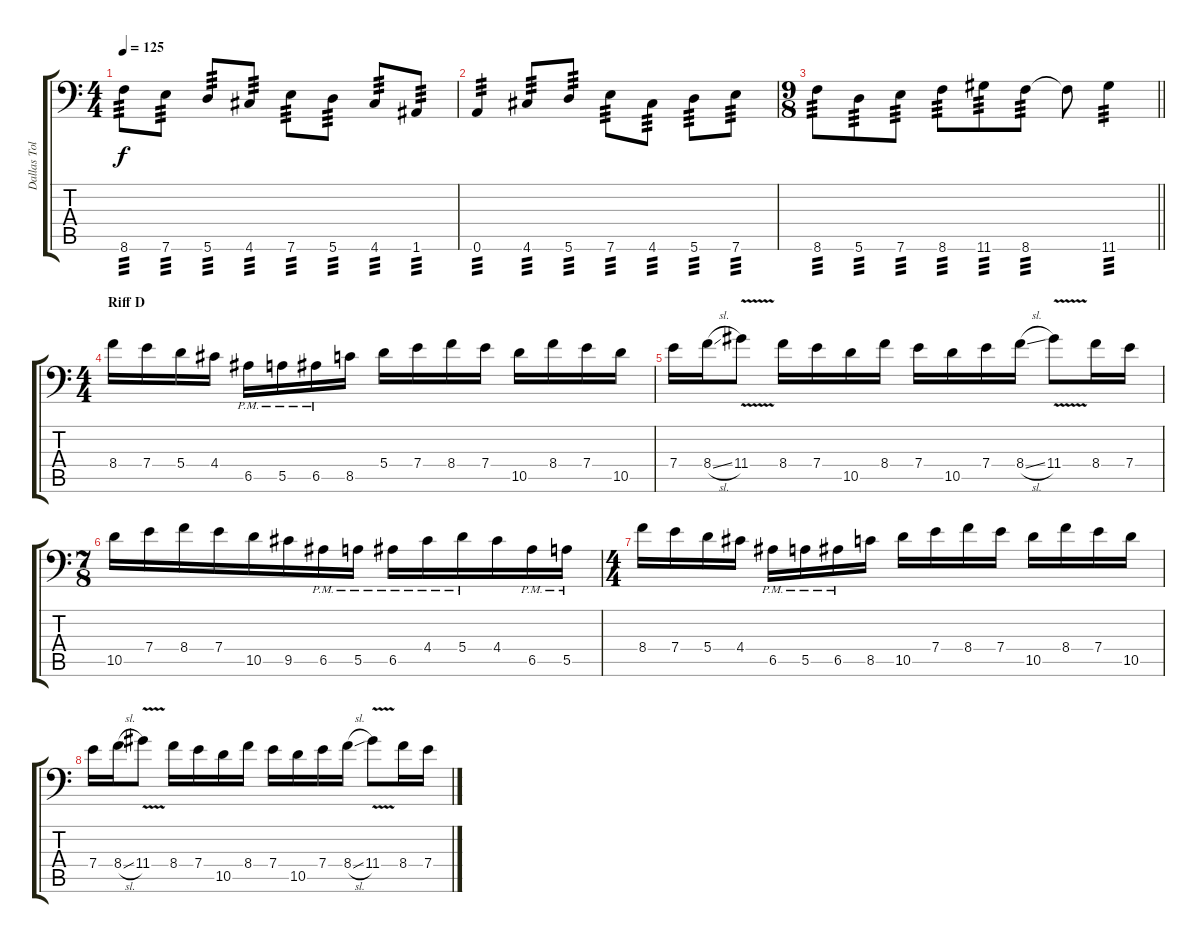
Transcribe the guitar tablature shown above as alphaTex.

\track ("Dallas Toler-Wade " "Dallas Tol") {instrument distortionguitar}
\staff {score tabs}
\tuning (B3 Gb3 D3 A2 E2 A1) {hide}
\ts (4 4)
\tempo 125
\clef f4
\ks c
8.6.8{tp 3 dy f} 7.6.8{tp 3} 5.6.8{tp 3} 4.6.8{tp 3} 7.6.8{tp 3} 5.6.8{tp 3} 4.6.8{tp 3} 1.6.8{tp 3} |
0.6.4{tp 3} 4.6.8{tp 3} 5.6.8{tp 3} 7.6.8{tp 3} 4.6.8{tp 3} 5.6.8{tp 3} 7.6.8{tp 3} |
\ts (9 8)
\barLineRight lightlight
8.6.8{tp 3} 5.6.8{tp 3} 7.6.8{tp 3} 8.6.8{tp 3} 11.6.8{tp 3} 8.6.8{tp 3} 8.6{t}.8 11.6.4{tp 3} |
\ts (4 4)
\section ("" "Riff D")
8.4.16 7.4.16 5.4.16 4.4.16 6.5{pm}.16 5.5{pm}.16 6.5{pm}.16 8.5.16 5.4.16 7.4.16 8.4.16 7.4.16 10.5.16 8.4.16 7.4.16 10.5.16 |
7.4.16 8.4{sl}.16 11.4{v}.8 8.4.16 7.4.16 10.5.16 8.4.16 7.4.16 10.5.16 7.4.16 8.4{sl}.16 11.4{v}.8 8.4.16 7.4.16 |
\ts (7 8)
10.5.16 7.4.16 8.4.16 7.4.16 10.5.16 9.5.16 6.5{pm}.16 5.5{pm}.16 6.5{pm}.16 4.4{pm}.16 5.4{pm}.16 4.4.16 6.5{pm}.16 5.5{pm}.16 |
\ts (4 4)
8.4.16 7.4.16 5.4.16 4.4.16 6.5{pm}.16 5.5{pm}.16 6.5{pm}.16 8.5.16 10.5.16 7.4.16 8.4.16 7.4.16 10.5.16 8.4.16 7.4.16 10.5.16 |
7.4.16 8.4{sl}.16 11.4{v}.8 8.4.16 7.4.16 10.5.16 8.4.16 7.4.16 10.5.16 7.4.16 8.4{sl}.16 11.4{v}.8 8.4.16 7.4.16
